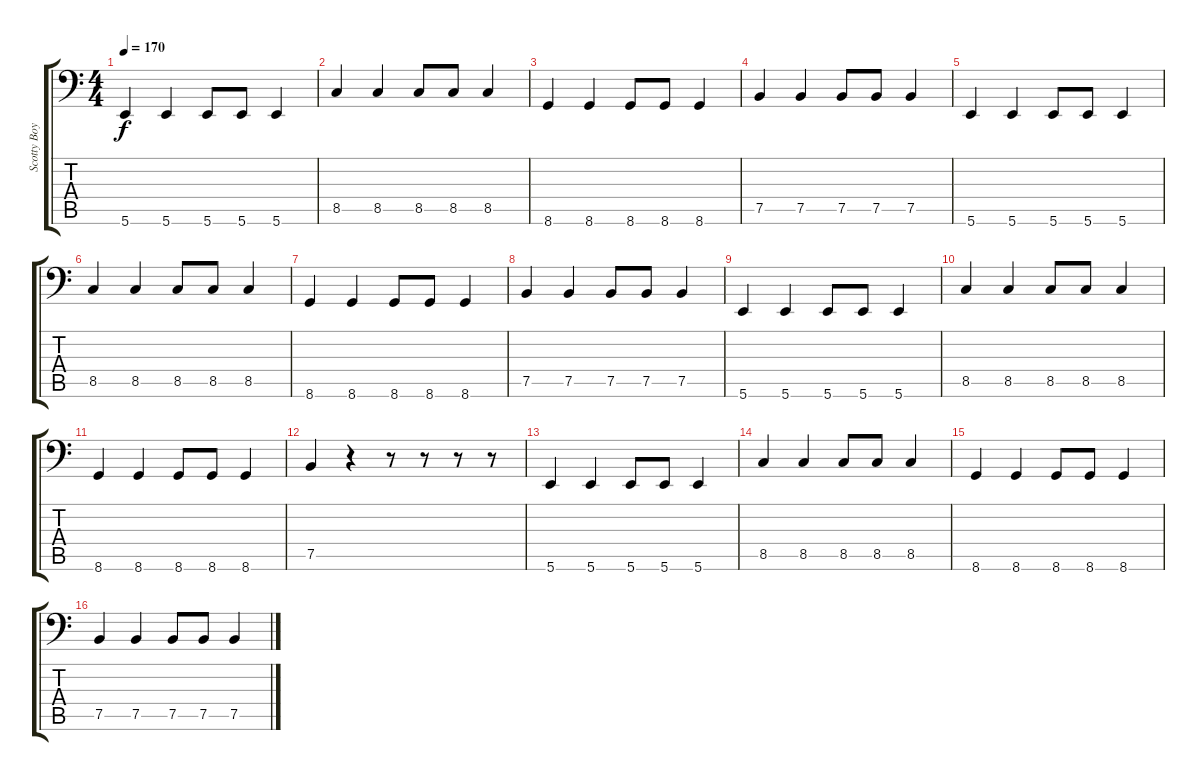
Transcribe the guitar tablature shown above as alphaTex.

\track ("Scotty Boy" "Scotty Boy") {instrument electricbassfinger}
\staff {score tabs}
\tuning (C3 G2 D2 A1 E1 B0) {hide}
\ts (4 4)
\tempo 170
\clef f4
\ks c
5.6.4{dy f} 5.6.4 5.6.8 5.6.8 5.6.4 |
8.5.4 8.5.4 8.5.8 8.5.8 8.5.4 |
8.6.4 8.6.4 8.6.8 8.6.8 8.6.4 |
7.5.4 7.5.4 7.5.8 7.5.8 7.5.4 |
5.6.4 5.6.4 5.6.8 5.6.8 5.6.4 |
8.5.4 8.5.4 8.5.8 8.5.8 8.5.4 |
8.6.4 8.6.4 8.6.8 8.6.8 8.6.4 |
7.5.4 7.5.4 7.5.8 7.5.8 7.5.4 |
5.6.4 5.6.4 5.6.8 5.6.8 5.6.4 |
8.5.4 8.5.4 8.5.8 8.5.8 8.5.4 |
8.6.4 8.6.4 8.6.8 8.6.8 8.6.4 |
7.5.4 r.4 r.8 r.8 r.8 r.8 |
5.6.4 5.6.4 5.6.8 5.6.8 5.6.4 |
8.5.4 8.5.4 8.5.8 8.5.8 8.5.4 |
8.6.4 8.6.4 8.6.8 8.6.8 8.6.4 |
7.5.4 7.5.4 7.5.8 7.5.8 7.5.4
